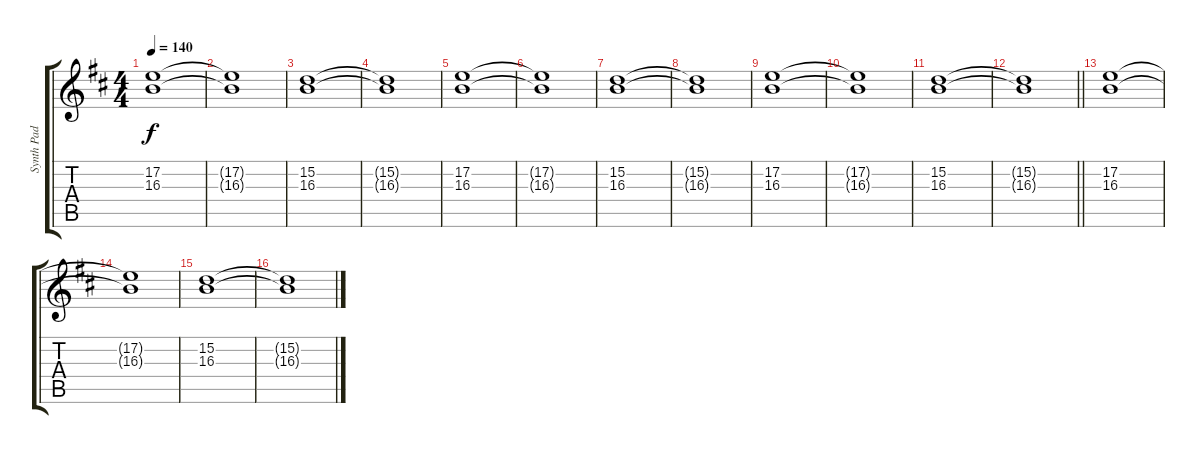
\track ("Synth Pad" "Synth Pad") {instrument pad2warm}
\staff {score tabs}
\tuning (E4 B3 G3 D3 A2 E2) {hide}
\ts (4 4)
\tempo 140
\clef g2
\ks bminor
(17.2 16.3).1{dy f} |
(17.2{t} 16.3{t}).1 |
(15.2 16.3).1 |
(15.2{t} 16.3{t}).1 |
(17.2 16.3).1 |
(17.2{t} 16.3{t}).1 |
(15.2 16.3).1 |
(15.2{t} 16.3{t}).1 |
(17.2 16.3).1 |
(17.2{t} 16.3{t}).1 |
(15.2 16.3).1 |
\barLineRight lightlight
(15.2{t} 16.3{t}).1 |
(17.2 16.3).1 |
(17.2{t} 16.3{t}).1 |
(15.2 16.3).1 |
(15.2{t} 16.3{t}).1
